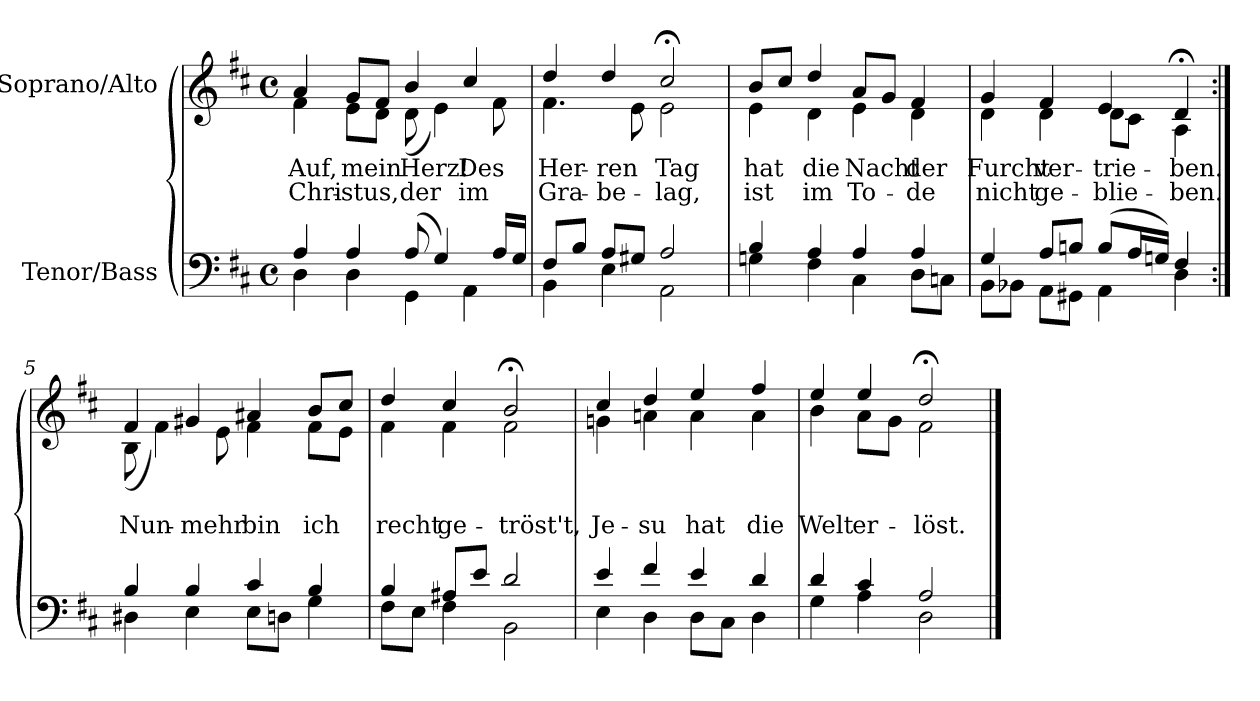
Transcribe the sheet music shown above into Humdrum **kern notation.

**kern	**kern	**text	**text
*part2	*part1	*part1	*part1
*staff2	*staff1	*staff1	*staff1
*I"Tenor/Bass	*I"Soprano/Alto	*	*
*clefF4	*clefG2	*	*
*k[f#c#]	*k[f#c#]	*	*
*M4/4	*M4/4	*	*
*met(c)	*met(c)	*	*
=1	=1	=1	=1
*^	*	*	*
!	!	!	!LO:LY:b	!LO:LY:b
*	*	*^	*	*
4A/	4D\	4a/	4f#\	Auf,	Chri-
!	!	!	!	!LO:LY:b	!LO:LY:b
4A/	4D\	8g/L	8e\L	mein	-stus,
.	.	8f#/J	8d\J	.	.
!	!	!	!	!LO:LY:b	!LO:LY:b
(8A/	4GG\	4b/	(8d\	Herz!	der
4G/)	.	.	4e\)	.	.
!	!	!	!	!LO:LY:b	!LO:LY:b
.	4AA\	4cc#/	.	Des	im
16A/LL	.	.	8f#\	.	.
16G/JJ	.	.	.	.	.
=2	=2	=2	=2	=2	=2
!	!	!	!	!LO:LY:b	!LO:LY:b
8F#/L	4BB\	4dd/	4.f#\	Her-	Gra-
8B/J	.	.	.	.	.
!	!	!	!	!LO:LY:b	!LO:LY:b
8A/L	4E\	4dd/	.	-ren	-be-
8G#X/J	.	.	8e\	.	.
!	!	!	!	!LO:LY:b	!LO:LY:b
2A/	2AA\	2cc#;</	2e\	Tag	-lag,
=3	=3	=3	=3	=3	=3
!	!	!	!	!LO:LY:b	!LO:LY:b
4B/	4Gn\	8b/L	4e\	hat	ist
.	.	8cc#/J	.	.	.
!	!	!	!	!LO:LY:b	!LO:LY:b
4A/	4F#\	4dd/	4d\	die	im
!	!	!	!	!LO:LY:b	!LO:LY:b
4A/	4C#\	8a/L	4e\	Nacht	To-
.	.	8g/J	.	.	.
!	!	!	!	!LO:LY:b	!LO:LY:b
4A/	8D\L	4f#/	4d\	der	-de
.	8Cn\J	.	.	.	.
=4	=4	=4	=4	=4	=4
!	!	!	!	!LO:LY:b	!LO:LY:b
4G/	8BB\L	4g/	4d\	Furcht	nicht
.	8BB-X\J	.	.	.	.
!	!	!	!	!LO:LY:b	!LO:LY:b
8A/L	8AA\L	4f#/	4d\	ver-	ge-
8Bn/J	8GG#X\J	.	.	.	.
!	!	!	!	!LO:LY:b	!LO:LY:b
(8B/L	4AA\	4e/	8d\L	-trie-	-blie-
16A/L	.	.	8c#\J	.	.
16Gn/JJ)	.	.	.	.	.
!	!	!	!	!LO:LY:b	!LO:LY:b
4F#/	4D\	4d;</	4A\	-ben.	-ben.
!!LO:LB:g=z	!!
=5:|!	=5:|!	=5:|!	=5:|!	=5:|!	=5:|!
!	!	!	!	!	!LO:LY:b
4B/	4D#X\	4f#/	(8B\	.	Nun-
.	.	.	4f#\)	.	.
!	!	!	!	!	!LO:LY:b
4B/	4E\	4g#X/	.	.	-mehr
.	.	.	8e\	.	.
!	!	!	!	!	!LO:LY:b
4c#/	8E\L	4a#X/	4f#\	.	bin
.	8Dn\J	.	.	.	.
!	!	!	!	!	!LO:LY:b
4B/	4G\	8b/L	8f#\L	.	ich
.	.	8cc#/J	8e\J	.	.
=6	=6	=6	=6	=6	=6
!	!	!	!	!	!LO:LY:b
4B/	8F#\L	4dd	4f#\	.	recht
.	8E\J	.	.	.	.
!	!	!	!	!	!LO:LY:b
8A#X/L	4F#\	4cc#/	4f#\	.	ge-
8e/J	.	.	.	.	.
!	!	!	!	!	!LO:LY:b
2d/	2BB\	2b;</	2f#\	.	-tröst't,
=7	=7	=7	=7	=7	=7
!	!	!	!	!	!LO:LY:b
4e/	4E\	4cc#/	4gn\	.	Je-
!	!	!	!	!	!LO:LY:b
4f#/	4D\	4dd/	4an\	.	-su
!	!	!	!	!	!LO:LY:b
4e/	8D\L	4ee/	4a\	.	hat
.	8C#\J	.	.	.	.
!	!	!	!	!	!LO:LY:b
4d/	4D\	4ff#/	4a\	.	die
=8	=8	=8	=8	=8	=8
!	!	!	!	!	!LO:LY:b
4d/	4G\	4ee/	4b\	.	Welt
!	!	!	!	!	!LO:LY:b
4c#/	4A\	4ee/	8a\L	.	er-
.	.	.	8g\J	.	.
!	!	!	!	!	!LO:LY:b
2A/	2D\	2dd;</	2f#\	.	-löst.
*v	*v	*	*	*	*
*	*v	*v	*	*
==	==	==	==
*-	*-	*-	*-
